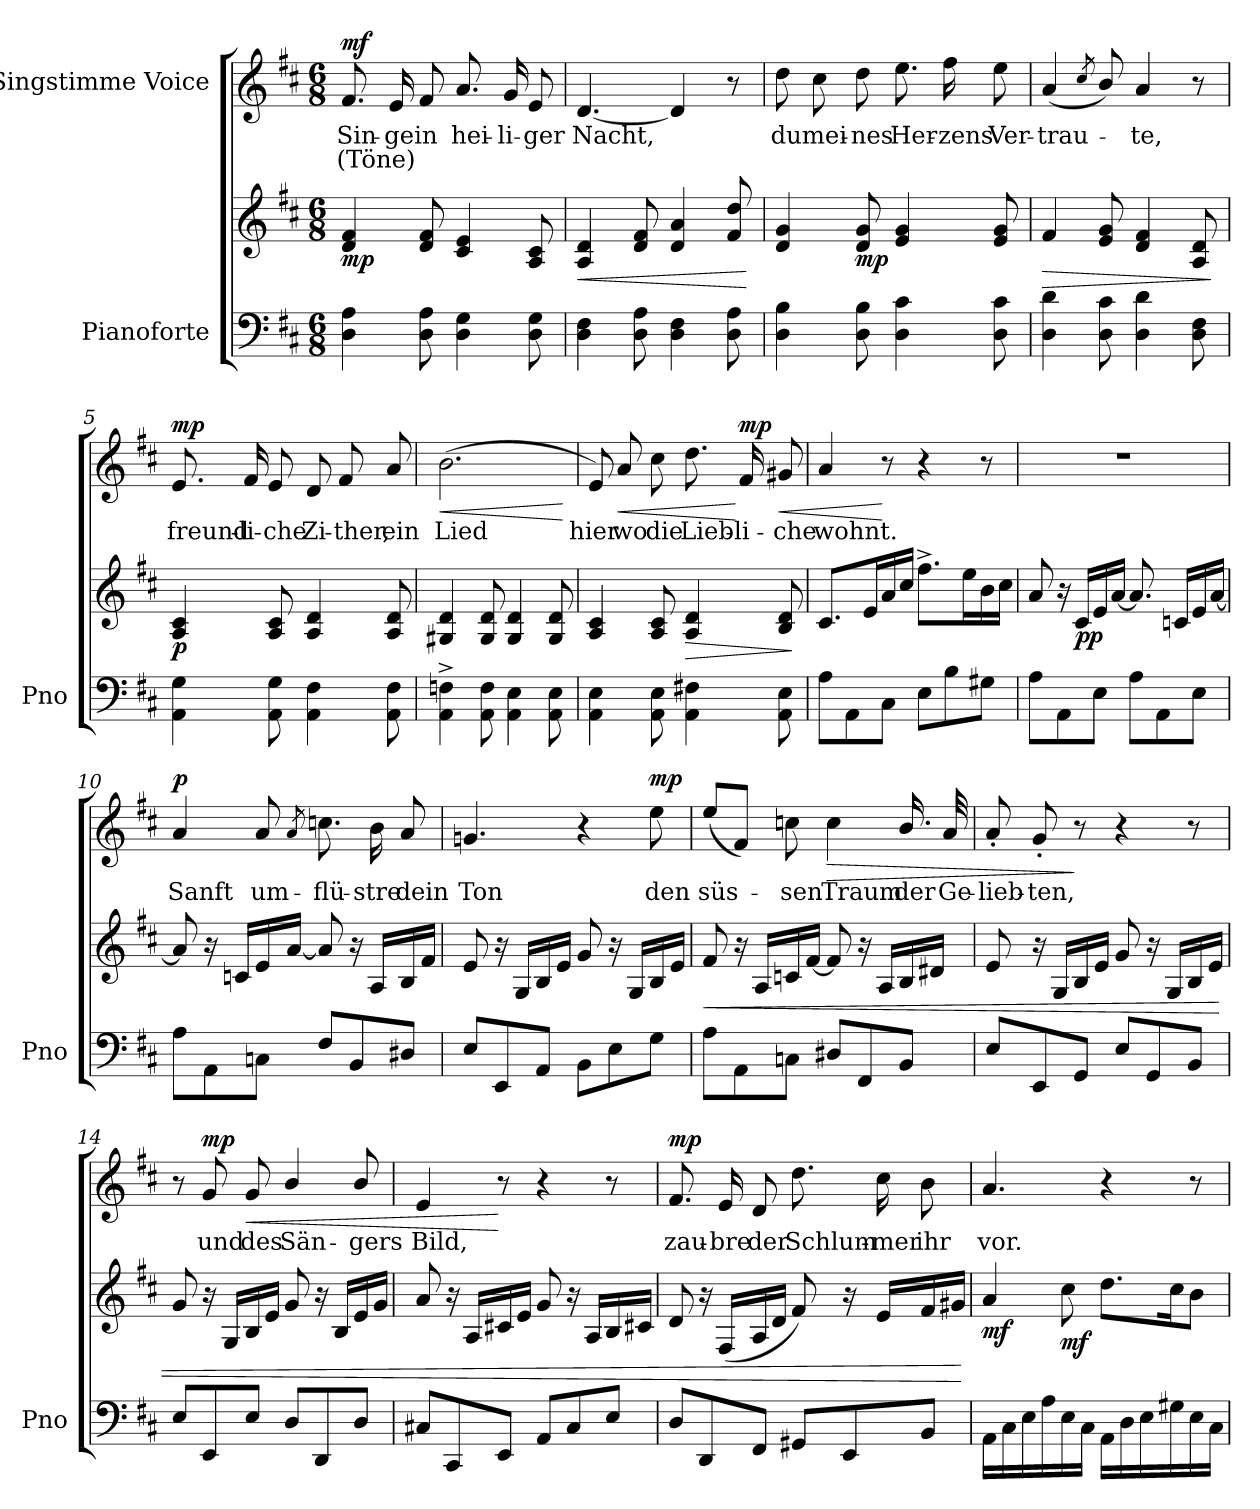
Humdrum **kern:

**kern	**kern	**dynam	**kern	**text	**text	**dynam
*part2	*part2	*part2	*part1	*part1	*part1	*part1
*staff3	*staff2	*staff2/3	*staff1	*staff1	*staff1	*staff1
*I"Pianoforte	*	*	*I"Singstimme Voice	*	*	*
*I'Pno	*	*	*	*	*	*
*clefF4	*clefG2	*	*clefG2	*	*	*
*k[f#c#]	*k[f#c#]	*	*k[f#c#]	*	*	*
*M6/8	*M6/8	*	*M6/8	*	*	*
*MM100	*MM100	*	*MM100	*	*	*
=1	=1	=1	=1	=1	=1	=1
!	!	!LO:DY:b	!	!LO:LY:b	!LO:LY:b	!LO:DY:a
4D\ 4A\	4d/ 4f#/	mp	8.f#/	Sin-	(Töne)	mf
!	!	!	!	!LO:LY:b	!	!
.	.	.	16e/	-ge	.	.
!	!	!	!	!LO:LY:b	!	!
8D\ 8A\	8d/ 8f#/	.	8f#/	in	.	.
!	!	!	!	!LO:LY:b	!	!
4D\ 4G\	4c#/ 4e/	.	8.a/	hei-	.	.
!	!	!	!	!LO:LY:b	!	!
.	.	.	16g/	-li-	.	.
!	!	!	!	!LO:LY:b	!	!
8D\ 8G\	8A/ 8c#/	.	8e/	-ger	.	.
=2	=2	=2	=2	=2	=2	=2
!	!	!LO:HP:b	!	!LO:LY:b	!	!
4D\ 4F#\	4A/ 4d/	<	[4.d/	Nacht,	.	.
8D\ 8A\	8d/ 8f#/	.	.	.	.	.
4D\ 4F#\	4d/ 4a/	.	4d/]	.	.	.
8D\ 8A\	8f#/ 8dd/	.	8r	.	.	.
.	.	[	.	.	.	.
=3	=3	=3	=3	=3	=3	=3
!	!	!	!	!LO:LY:b	!	!
4D\ 4B\	4d/ 4g/	.	8dd\	du	.	.
!	!	!	!	!LO:LY:b	!	!
.	.	.	8cc#\	mei-	.	.
!	!	!LO:DY:b	!	!LO:LY:b	!	!
8D\ 8B\	8d/ 8g/	mp	8dd\	-nes	.	.
!	!	!	!	!LO:LY:b	!	!
4D\ 4c#\	4e/ 4g/	.	8.ee\	Her-	.	.
!	!	!	!	!LO:LY:b	!	!
.	.	.	16ff#\	-zens	.	.
!	!	!	!	!LO:LY:b	!	!
8D\ 8c#\	8e/ 8g/	.	8ee\	Ver-	.	.
=4	=4	=4	=4	=4	=4	=4
!	!	!LO:HP:b	!	!LO:LY:b	!	!
4D\ 4d\	4f#/	>	(<4a/	-trau-	.	.
.	.	.	8qcc#/	.	.	.
8D\ 8c#\	8e/ 8g/	.	8b/)	.	.	.
!	!	!	!	!LO:LY:b	!	!
4D\ 4d\	4d/ 4f#/	.	4a/	-te,	.	.
8D\ 8F#\	8A/ 8d/	.	8r	.	.	.
.	.	]	.	.	.	.
=5	=5	=5	=5	=5	=5	=5
!	!	!LO:DY:b	!	!LO:LY:b	!	!LO:DY:a
4AA\ 4G\	4A/ 4c#/	p	8.e/	freund-	.	mp
!	!	!	!	!LO:LY:b	!	!
.	.	.	16f#/	-li-	.	.
!	!	!	!	!LO:LY:b	!	!
8AA\ 8G\	8A/ 8c#/	.	8e/	-che	.	.
!	!	!	!	!LO:LY:b	!	!
4AA\ 4F#\	4A/ 4d/	.	8d/	Zi-	.	.
!	!	!	!	!LO:LY:b	!	!
.	.	.	8f#/	-ther,	.	.
!	!	!	!	!LO:LY:b	!	!
8AA\ 8F#\	8A/ 8d/	.	8a/	ein	.	.
!!LO:LB:g=z
=6	=6	=6	=6	=6	=6	=6
!	!	!	!	!LO:LY:b	!	!LO:HP:b
4AA\^ 4Fn\^	4G#X/ 4d/	.	(<2.b\	Lied	.	<
8AA\ 8F\	8G#/ 8d/	.	.	.	.	.
4AA\ 4E\	4G#/ 4d/	.	.	.	.	.
8AA\ 8E\	8G#/ 8d/	.	.	.	.	.
.	.	.	.	.	.	[
=7	=7	=7	=7	=7	=7	=7
!	!	!	!	!LO:LY:b	!	!
4AA\ 4E\	4A/ 4c#/	.	8e/)	hier	.	.
!	!	!	!	!LO:LY:b	!	!LO:HP:b
.	.	.	8a/	wo	.	<
!	!	!	!	!LO:LY:b	!	!
8AA\ 8E\	8A/ 8c#/	.	8cc#\	die	.	.
!	!	!LO:HP:b	!	!LO:LY:b	!	!
4AA\ 4F#X\	4A/ 4d/	>	8.dd\	Lieb-	.	.
!	!	!	!	!LO:LY:b	!	!LO:DY:n=1:a
.	.	.	16f#/	-li-	.	[ mp
!	!	!	!	!LO:LY:b	!	!LO:HP:b
8AA\ 8E\	8B/ 8d/	.	8g#X/	-che	.	<
.	.	]	.	.	.	.
=8	=8	=8	=8	=8	=8	=8
*	*	*	*MM94	*	*	*
!	!	!LO:DY:b=2	!	!LO:LY:b	!	!
!	!	!LO:DY:n=1:b	!	!	!	!
!	!	!LO:DY:n=2:b	!	!	!	!
8A\L	8.c#/L	pp pp other-dynamics	4a/	wohnt.	.	.
8AA\	.	.	.	.	.	.
.	16e/L	.	.	.	.	.
8C#\J	16a/	.	8r	.	.	[
.	16cc#/JJ	.	.	.	.	.
8E\L	8.ff#^\L	.	4r	.	.	.
8B\	.	.	.	.	.	.
.	16ee\L	.	.	.	.	.
8G#X\J	16b\	.	8r	.	.	.
.	16cc#\JJ	.	.	.	.	.
=9	=9	=9	=9	=9	=9	=9
8A\L	8a/	.	2.r	.	.	.
8AA\	16r	.	.	.	.	.
!	!	!LO:DY:b	!	!	!	!
.	16c#/LL	pp	.	.	.	.
8E\J	16e/	.	.	.	.	.
.	[16a/JJ	.	.	.	.	.
8A\L	8.a/]	.	.	.	.	.
8AA\	.	.	.	.	.	.
.	16cn/LL	.	.	.	.	.
8E\J	16e/	.	.	.	.	.
.	[16a/JJ	.	.	.	.	.
=10	=10	=10	=10	=10	=10	=10
!	!	!	!	!LO:LY:b	!	!LO:DY:a
8A\L	8a/]	.	4a/	Sanft	.	p
8AA\	16r	.	.	.	.	.
.	16cn/LL	.	.	.	.	.
!	!	!	!	!LO:LY:b	!	!
8Cn\J	16e/	.	8a/	um-	.	.
.	[16a/JJ	.	.	.	.	.
.	.	.	8qa/	.	.	.
!	!	!	!	!LO:LY:b	!	!
8F#/L	8a/]	.	8.ccn\	-flü-	.	.
8BB/	16r	.	.	.	.	.
!	!	!	!	!LO:LY:b	!	!
.	16A/LL	.	16b\	-stre	.	.
!	!	!	!	!LO:LY:b	!	!
8D#X/J	16B/	.	8a/	dein	.	.
.	16f#/JJ	.	.	.	.	.
!!LO:LB:g=z
=11	=11	=11	=11	=11	=11	=11
!	!	!	!	!LO:LY:b	!	!
8E/L	8e/	.	4.gn/	Ton	.	.
8EE/	16r	.	.	.	.	.
.	16G/LL	.	.	.	.	.
8AA/J	16B/	.	.	.	.	.
.	16e/JJ	.	.	.	.	.
8BB\L	8g/	.	4r	.	.	.
8E\	16r	.	.	.	.	.
.	16G/LL	.	.	.	.	.
!	!	!	!	!LO:LY:b	!	!LO:DY:a
8G\J	16B/	.	8ee\	den	.	mp
.	16e/JJ	.	.	.	.	.
=12	=12	=12	=12	=12	=12	=12
!	!	!LO:HP:b	!	!LO:LY:b	!	!
8A\L	8f#/	<	(<8ee/L	süs-	.	.
8AA\	16r	.	8f#/J)	.	.	.
.	16A/LL	.	.	.	.	.
!	!	!	!	!LO:LY:b	!	!
8Cn\J	16cn/	.	8ccn\	-sen	.	.
.	[16f#/JJ	.	.	.	.	.
!	!	!	!	!LO:LY:b	!	!LO:HP:b
8D#X/L	8f#/]	.	4cc\	Traum	.	>
8FF#/	16r	.	.	.	.	.
.	16A/LL	.	.	.	.	.
!	!	!	!	!LO:LY:b	!	!
8BB/J	16B/	.	16.b/	der	.	.
.	16d#X/JJ	.	.	.	.	.
!	!	!	!	!LO:LY:b	!	!
.	.	.	32a/	Ge-	.	.
=13	=13	=13	=13	=13	=13	=13
!	!	!	!	!LO:LY:b	!	!
8E/L	8e/	.	8a'/	-lieb-	.	.
!	!	!	!	!LO:LY:b	!	!
8EE/	16r	.	8g'/	-ten,	.	.
.	16G/LL	.	.	.	.	.
8GG/J	16B/	.	8r	.	.	]
.	16e/JJ	.	.	.	.	.
8E/L	8g/	.	4r	.	.	.
8GG/	16r	.	.	.	.	.
.	16G/LL	.	.	.	.	.
8BB/J	16B/	.	8r	.	.	.
.	16e/JJ	.	.	.	.	.
=14	=14	=14	=14	=14	=14	=14
8E/L	8g/	.	8r	.	.	.
!	!	!	!	!LO:LY:b	!	!LO:DY:a
8EE/	16r	.	8g/	und	.	mp
.	16G/LL	.	.	.	.	.
!	!	!	!	!LO:LY:b	!	!LO:HP:b
8E/J	16B/	.	8g/	des	.	<
.	16e/JJ	.	.	.	.	.
!	!	!	!	!LO:LY:b	!	!
8D/L	8g/	.	4b/	Sän-	.	.
8DD/	16r	.	.	.	.	.
.	16B/LL	.	.	.	.	.
!	!	!	!	!LO:LY:b	!	!
8D/J	16e/	.	8b/	-gers	.	.
.	16g/JJ	.	.	.	.	.
=15	=15	=15	=15	=15	=15	=15
!	!	!	!	!LO:LY:b	!	!
8C#X/L	8a/	.	4e/	Bild,	.	.
8CC#/	16r	.	.	.	.	.
.	16A/LL	.	.	.	.	.
8EE/J	16c#X/	.	8r	.	.	[
.	16e/JJ	.	.	.	.	.
8AA/L	8g/	.	4r	.	.	.
8C#/	16r	.	.	.	.	.
.	16A/LL	.	.	.	.	.
8E/J	16B/	.	8r	.	.	.
.	16c#X/JJ	.	.	.	.	.
!!LO:PB:g=z
=16	=16	=16	=16	=16	=16	=16
!	!	!	!	!LO:LY:b	!	!LO:DY:a
8D/L	8d/	.	8.f#/	zau-	.	mp
8DD/	16r	.	.	.	.	.
!	!	!	!	!LO:LY:b	!	!
.	(<16F#/LL	.	16e/	-bre	.	.
!	!	!	!	!LO:LY:b	!	!
8FF#/J	16A/	.	8d/	der	.	.
.	16d/JJ	.	.	.	.	.
!	!	!	!	!LO:LY:b	!	!
8GG#X/L	8f#/)	.	8.dd\	Schlum-	.	.
8EE/	16r	.	.	.	.	.
!	!	!	!	!LO:LY:b	!	!
.	16e/LL	.	16cc#\	-mer	.	.
!	!	!	!	!LO:LY:b	!	!
8BB/J	16f#/	.	8b\	ihr	.	.
.	16g#X/JJ	.	.	.	.	.
.	.	[	.	.	.	.
=17	=17	=17	=17	=17	=17	=17
!	!	!LO:DY:b	!	!LO:LY:b	!	!
16AA\LL	4a/	mf	4.a/	vor.	.	.
16C#\	.	.	.	.	.	.
16E\	.	.	.	.	.	.
16A\	.	.	.	.	.	.
!	!	!LO:DY:b	!	!	!	!
16E\	8cc#\	mf	.	.	.	.
16C#\JJ	.	.	.	.	.	.
16AA\LL	8.dd\L	.	4r	.	.	.
16D\	.	.	.	.	.	.
16E\	.	.	.	.	.	.
16G#X\	16cc#\K	.	.	.	.	.
16E\	8b\J	.	8r	.	.	.
16C#\JJ	.	.	.	.	.	.
=	=	=	=	=	=	=
*-	*-	*-	*-	*-	*-	*-
